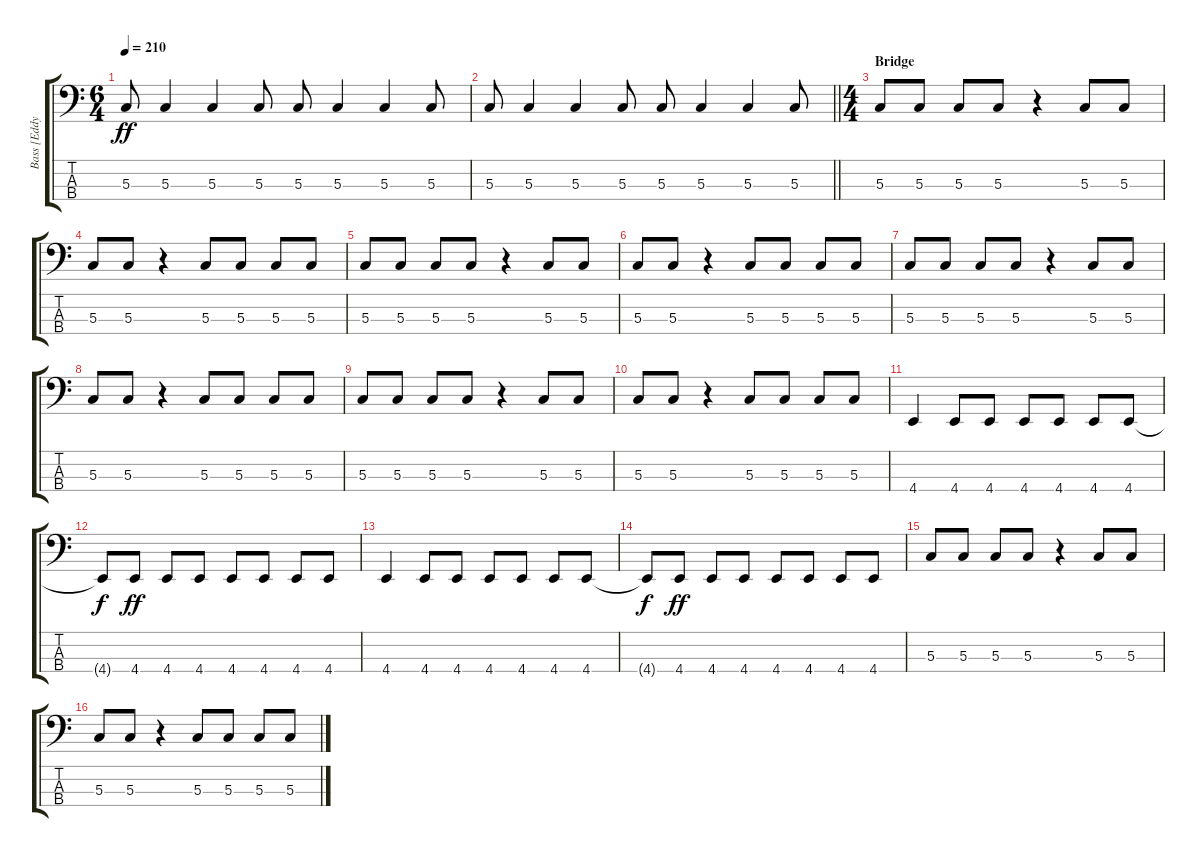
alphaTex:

\track ("Bass [Eddy]" "Bass [Eddy") {instrument electricbasspick}
\staff {score tabs}
\tuning (F2 C2 G1 C1) {hide}
\ts (6 4)
\tempo 210
\clef f4
\ks c
5.3.8{dy ff} 5.3.4 5.3.4 5.3.8 5.3.8 5.3.4 5.3.4 5.3.8 |
\barLineRight lightlight
5.3.8 5.3.4 5.3.4 5.3.8 5.3.8 5.3.4 5.3.4 5.3.8 |
\ts (4 4)
\section ("" "Bridge")
5.3.8 5.3.8 5.3.8 5.3.8 r.4 5.3.8 5.3.8 |
5.3.8 5.3.8 r.4 5.3.8 5.3.8 5.3.8 5.3.8 |
5.3.8 5.3.8 5.3.8 5.3.8 r.4 5.3.8 5.3.8 |
5.3.8 5.3.8 r.4 5.3.8 5.3.8 5.3.8 5.3.8 |
5.3.8 5.3.8 5.3.8 5.3.8 r.4 5.3.8 5.3.8 |
5.3.8 5.3.8 r.4 5.3.8 5.3.8 5.3.8 5.3.8 |
5.3.8 5.3.8 5.3.8 5.3.8 r.4 5.3.8 5.3.8 |
5.3.8 5.3.8 r.4 5.3.8 5.3.8 5.3.8 5.3.8 |
4.4.4 4.4.8 4.4.8 4.4.8 4.4.8 4.4.8 4.4.8 |
4.4{t}.8{dy f} 4.4.8{dy ff} 4.4.8 4.4.8 4.4.8 4.4.8 4.4.8 4.4.8 |
4.4.4 4.4.8 4.4.8 4.4.8 4.4.8 4.4.8 4.4.8 |
4.4{t}.8{dy f} 4.4.8{dy ff} 4.4.8 4.4.8 4.4.8 4.4.8 4.4.8 4.4.8 |
5.3.8 5.3.8 5.3.8 5.3.8 r.4 5.3.8 5.3.8 |
5.3.8 5.3.8 r.4 5.3.8 5.3.8 5.3.8 5.3.8
